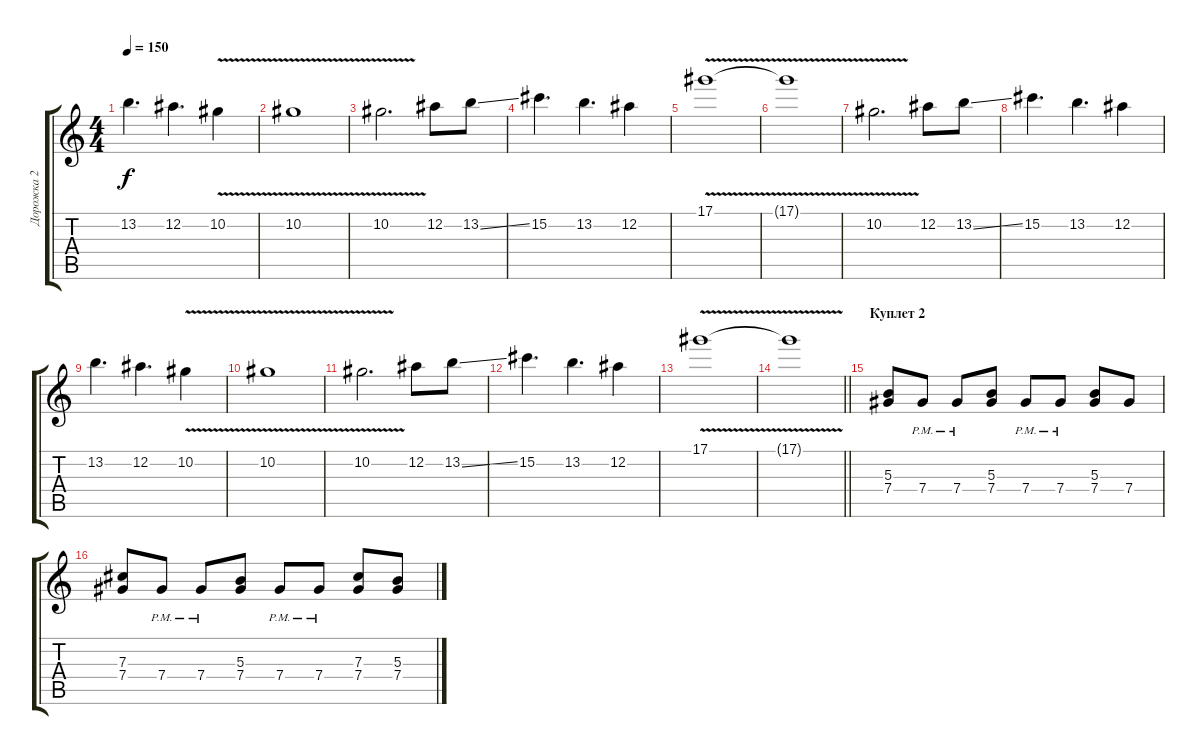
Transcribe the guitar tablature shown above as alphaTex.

\track ("Дорожка 2" "Дорожка 2") {instrument overdrivenguitar}
\staff {score tabs}
\tuning (Eb4 Bb3 Gb3 Db3 Ab2 Eb2) {hide}
\ts (4 4)
\tempo 150
\clef g2
\ks c
13.2.4{d dy f} 12.2.4{d} 10.2{v}.4 |
10.2{v}.1 |
10.2{v}.2{d} 12.2.8 13.2{ss}.8 |
15.2.4{d} 13.2.4{d} 12.2.4 |
17.1{v}.1 |
17.1{t}.1 |
10.2{v}.2{d} 12.2.8 13.2{ss}.8 |
15.2.4{d} 13.2.4{d} 12.2.4 |
13.2.4{d} 12.2.4{d} 10.2{v}.4 |
10.2{v}.1 |
10.2{v}.2{d} 12.2.8 13.2{ss}.8 |
15.2.4{d} 13.2.4{d} 12.2.4 |
17.1{v}.1 |
\barLineRight lightlight
17.1{t}.1 |
\section ("" "Куплет 2")
(5.3 7.4).8 7.4{pm}.8 7.4{pm}.8 (5.3 7.4).8 7.4{pm}.8 7.4{pm}.8 (5.3 7.4).8 7.4.8 |
(7.3 7.4).8 7.4{pm}.8 7.4{pm}.8 (5.3 7.4).8 7.4{pm}.8 7.4{pm}.8 (7.3 7.4).8 (5.3 7.4).8
